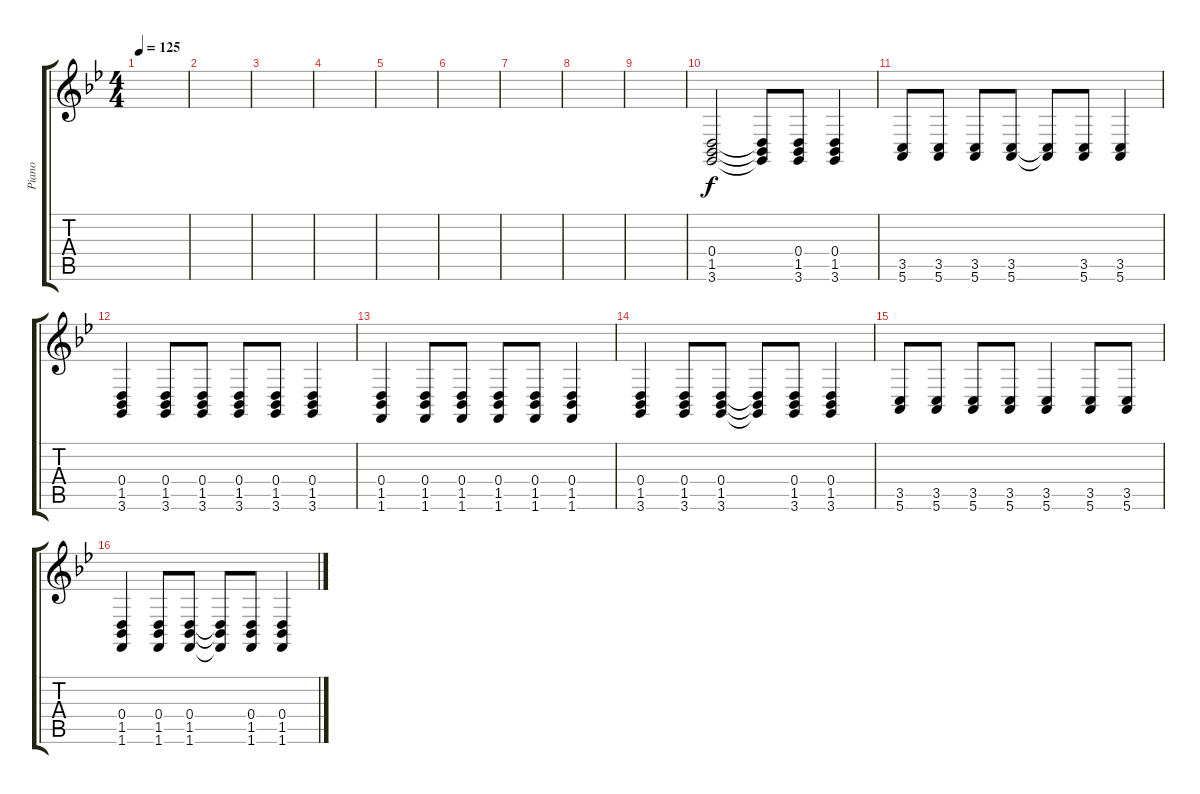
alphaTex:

\track ("Piano" "Piano") {instrument acousticgrandpiano}
\staff {score tabs}
\tuning (E4 B3 G3 D3 A2 E2) {hide}
\ts (4 4)
\tempo 125
\clef g2
\ks bb
|
|
|
|
|
|
|
|
|
(0.4 1.5 3.6).2 (0.4{t} 1.5{t} 3.6{t}).8 (0.4 1.5 3.6).8 (0.4 1.5 3.6).4 |
(3.5 5.6).8 (3.5 5.6).8 (3.5 5.6).8 (3.5 5.6).8 (3.5{t} 5.6{t}).8 (3.5 5.6).8 (3.5 5.6).4 |
(0.4 1.5 3.6).4 (0.4 1.5 3.6).8 (0.4 1.5 3.6).8 (0.4 1.5 3.6).8 (0.4 1.5 3.6).8 (0.4 1.5 3.6).4 |
(0.4 1.5 1.6).4 (0.4 1.5 1.6).8 (0.4 1.5 1.6).8 (0.4 1.5 1.6).8 (0.4 1.5 1.6).8 (0.4 1.5 1.6).4 |
(0.4 1.5 3.6).4 (0.4 1.5 3.6).8 (0.4 1.5 3.6).8 (0.4{t} 1.5{t} 3.6{t}).8 (0.4 1.5 3.6).8 (0.4 1.5 3.6).4 |
(3.5 5.6).8 (3.5 5.6).8 (3.5 5.6).8 (3.5 5.6).8 (3.5 5.6).4 (3.5 5.6).8 (3.5 5.6).8 |
(0.4 1.5 1.6).4 (0.4 1.5 1.6).8 (0.4 1.5 1.6).8 (0.4{t} 1.5{t} 1.6{t}).8 (0.4 1.5 1.6).8 (0.4 1.5 1.6).4
